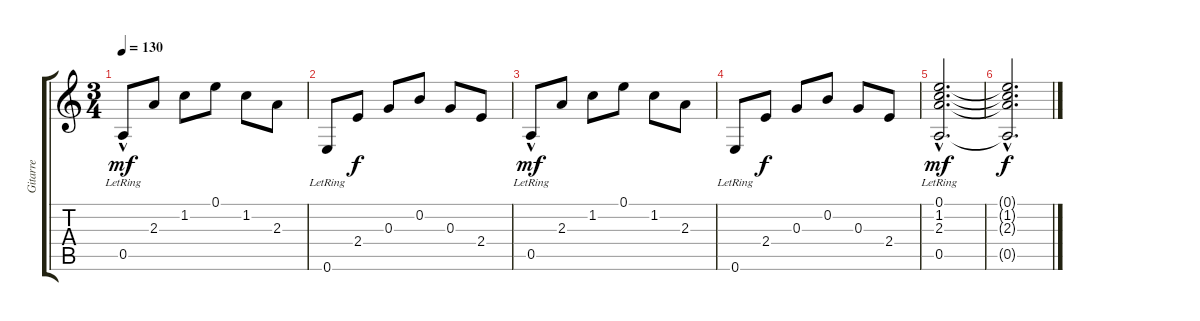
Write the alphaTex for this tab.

\track ("Gitarre" "Gitarre") {instrument acousticguitarnylon}
\staff {score tabs}
\tuning (E4 B3 G3 D3 A2 E2) {hide}
\ts (3 4)
\tempo 130
\clef g2
\ks c
0.5{hac lr}.8{dy mf} 2.3.8 1.2.8 0.1.8 1.2.8 2.3.8 |
0.6{lr}.8 2.4.8{dy f} 0.3.8 0.2.8 0.3.8 2.4.8 |
0.5{hac lr}.8{dy mf} 2.3.8 1.2.8 0.1.8 1.2.8 2.3.8 |
0.6{lr}.8 2.4.8{dy f} 0.3.8 0.2.8 0.3.8 2.4.8 |
(0.1{hac} 1.2{hac} 2.3{hac} 0.5{hac lr}).2{d dy mf} |
(0.1{hac t} 1.2{hac t} 2.3{hac t} 0.5{hac t}).2{d dy f}
